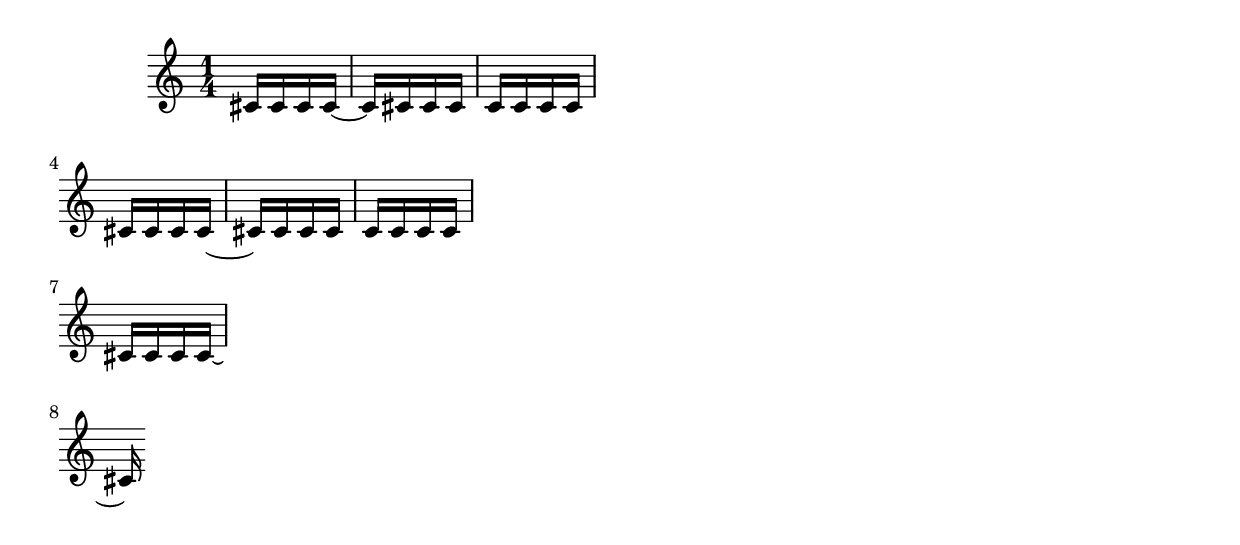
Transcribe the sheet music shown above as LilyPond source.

\version "2.14.0"

\header {
  texidoc = "Horizontal spacing works as expected on tied notes with
accidentals. No space is reserved for accidentals that end up not being printed,
but accidentals that are printed don't collide with anything."
}

\paper { ragged-right = ##t }

\relative c'
{ \time 1/4
  cis16 cis cis cis~
  cis cis cis cis
  c c c c \break

  cis16 cis cis cis~
  cis! cis cis cis
  c c c c \break

  cis cis cis cis~ \break
  cis
}
